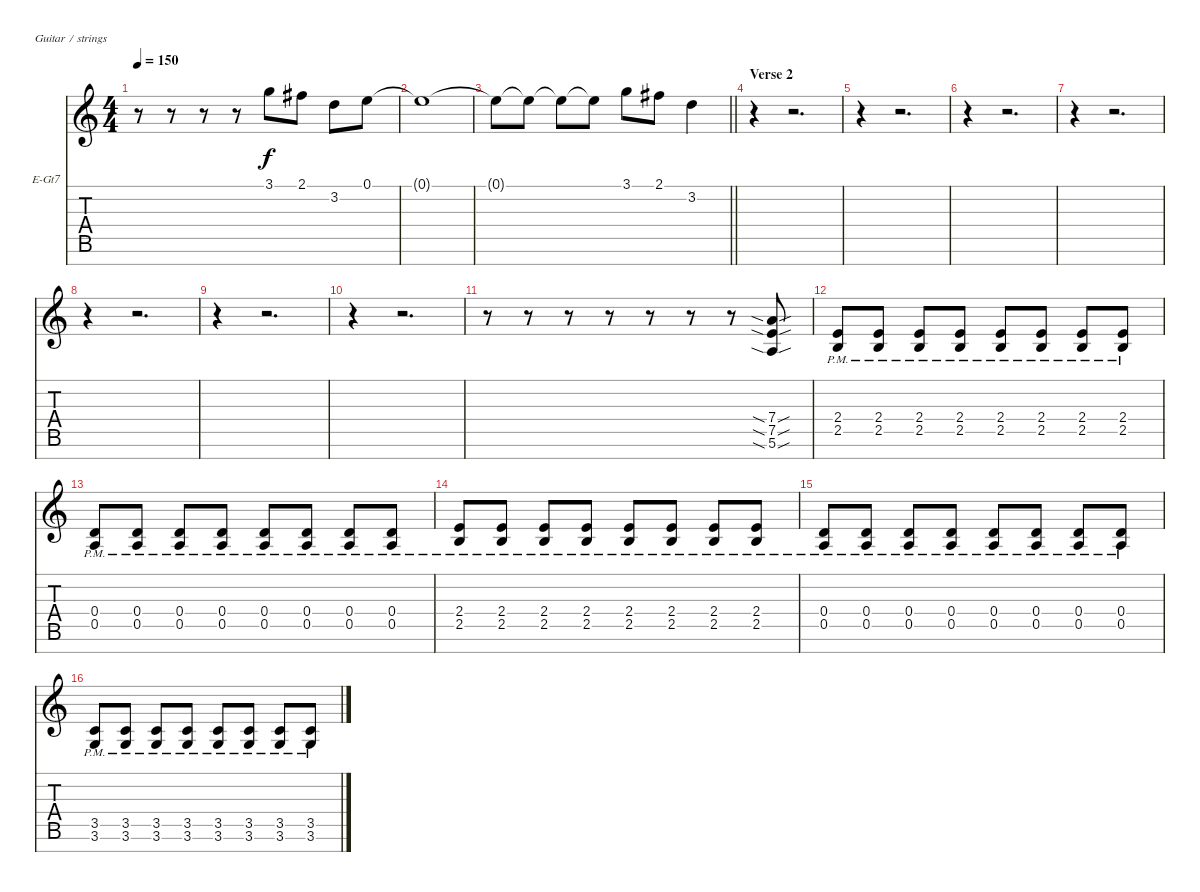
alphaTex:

\bracketExtendMode nobrackets
\firstSystemTrackNameOrientation horizontal
\otherSystemsTrackNameOrientation horizontal
\track ("Lead Guitar" "E-Gt7") {instrument electricguitarclean}
\staff {score tabs}
\tuning (E4 B3 G3 D3 A2 E2 B1)
\ts (4 4)
\tempo 150
\clef g2
\scale
0.333333
\ks c
r.8{dy f} r.8 r.8 r.8 3.1.8 2.1.8 3.2.8 0.1.8 |
\scale
0.333333 0.1{t}.1 |
\scale
0.333333
\barLineRight lightlight
0.1{t}.8 0.1{t}.8 0.1{t}.8 0.1{t}.8 3.1.8 2.1.8 3.2.4 |
\section ("" "Verse 2")
\scale
0.333333 r.4 r.2{d} |
\scale
0.333333 r.4 r.2{d} |
\scale
0.333333 r.4 r.2{d} |
\scale
0.333333 r.4 r.2{d} |
\scale
0.333333 r.4 r.2{d} |
\scale
0.333333 r.4 r.2{d} |
\scale
0.333333 r.4 r.2{d} |
\scale
0.333333 r.8 r.8 r.8 r.8 r.8 r.8 r.8 (7.4{sia sou} 7.5{sia sou} 5.6{sia sou}).8 |
\scale
0.333333 (2.4{pm} 2.5{pm}).8 (2.4{pm} 2.5{pm}).8 (2.4{pm} 2.5{pm}).8 (2.4{pm} 2.5{pm}).8 (2.4{pm} 2.5{pm}).8 (2.4{pm} 2.5{pm}).8 (2.4{pm} 2.5{pm}).8 (2.4{pm} 2.5{pm}).8 |
\scale
0.333333 (0.4{pm} 0.5{pm}).8 (0.4{pm} 0.5{pm}).8 (0.4{pm} 0.5{pm}).8 (0.4{pm} 0.5{pm}).8 (0.4{pm} 0.5{pm}).8 (0.4{pm} 0.5{pm}).8 (0.4{pm} 0.5{pm}).8 (0.4{pm} 0.5{pm}).8 |
\scale
0.333333 (2.4{pm} 2.5{pm}).8 (2.4{pm} 2.5{pm}).8 (2.4{pm} 2.5{pm}).8 (2.4{pm} 2.5{pm}).8 (2.4{pm} 2.5{pm}).8 (2.4{pm} 2.5{pm}).8 (2.4{pm} 2.5{pm}).8 (2.4{pm} 2.5{pm}).8 |
\scale
0.333333 (0.4{pm} 0.5{pm}).8 (0.4{pm} 0.5{pm}).8 (0.4{pm} 0.5{pm}).8 (0.4{pm} 0.5{pm}).8 (0.4{pm} 0.5{pm}).8 (0.4{pm} 0.5{pm}).8 (0.4{pm} 0.5{pm}).8 (0.4{pm} 0.5{pm}).8 |
\scale
0.333333 (3.5{pm} 3.6{pm}).8 (3.5{pm} 3.6{pm}).8 (3.5{pm} 3.6{pm}).8 (3.5{pm} 3.6{pm}).8 (3.5{pm} 3.6{pm}).8 (3.5{pm} 3.6{pm}).8 (3.5{pm} 3.6{pm}).8 (3.5{pm} 3.6{pm}).8
